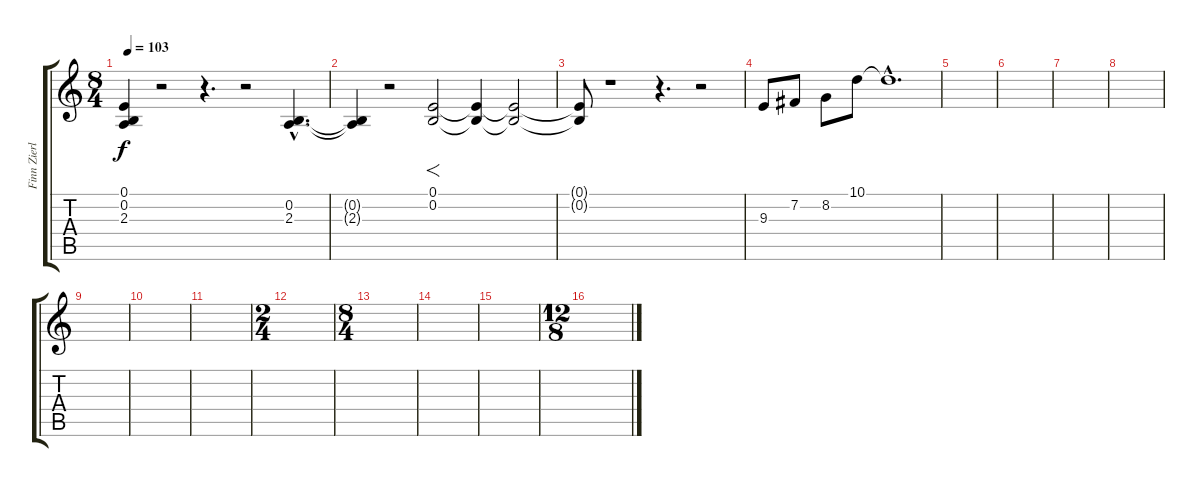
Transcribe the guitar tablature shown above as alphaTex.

\track ("Finn Zierler - keyboard effects" "Finn Zierl") {instrument applause}
\staff {score tabs}
\tuning (E4 B3 G3 D3 A2 E2) {hide}
\ts (8 4)
\tempo 103
\clef g2
\ks c
(0.1{t} 0.2{t} 2.3{t}).4{dy f volume 1} r.2 r.4{d} r.2 (0.2{hac} 2.3{hac}).4{d volume 7} |
(0.2{t} 2.3{t}).4 r.2{volume 4} (0.1 0.2).2{f} (0.1{t} 0.2{t}).4{balance 11} (0.1{t} 0.2{t}).2{balance 5} |
(0.1{t} 0.2{t}).8 r.1 r.4{d} r.2 |
9.3.8 7.2.8 8.2.8 10.1.8 10.1{hac t}.1{d} |
|
|
|
|
|
|
|
\ts (2 4)
|
\ts (8 4)
|
|
|
\ts (12 8)
